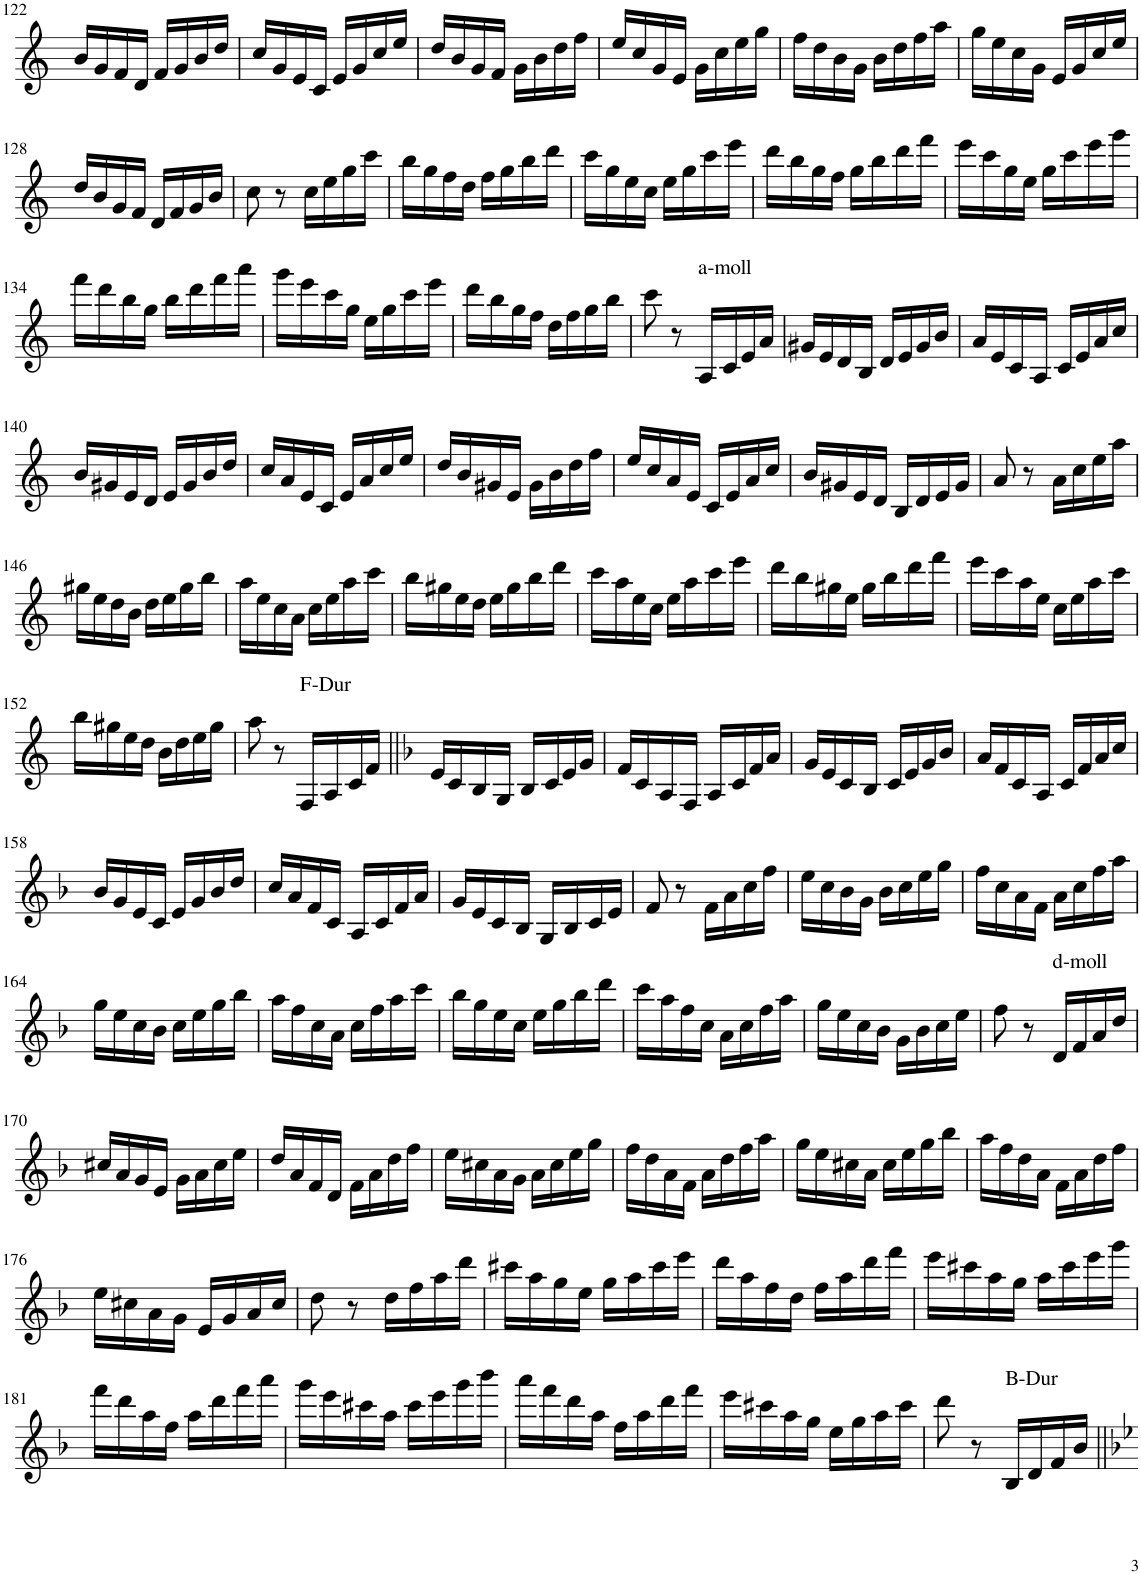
**kern
*part1
*staff1
*I"B Klarinette
*I'B Kl.
!!LO:PB:g=z
*clefG2
*Trd1c2
*k[]
*M2/4
=122
16b/LL
16g/
16f/
16d/JJ
16f/LL
16g/
16b/
16dd/JJ
=123
16cc/LL
16g/
16e/
16c/JJ
16e/LL
16g/
16cc/
16ee/JJ
=124
16dd/LL
16b/
16g/
16f/JJ
16g\LL
16b\
16dd\
16ff\JJ
=125
16ee/LL
16cc/
16g/
16e/JJ
16g\LL
16cc\
16ee\
16gg\JJ
=126
16ff\LL
16dd\
16b\
16g\JJ
16b\LL
16dd\
16ff\
16aa\JJ
=127
16gg\LL
16ee\
16cc\
16g\JJ
16e/LL
16g/
16cc/
16ee/JJ
!!LO:LB:g=z
=128
16dd/LL
16b/
16g/
16f/JJ
16d/LL
16f/
16g/
16b/JJ
=129
8cc\
8r
16cc\LL
16ee\
16gg\
16ccc\JJ
=130
16bb\LL
16gg\
16ff\
16dd\JJ
16ff\LL
16gg\
16bb\
16ddd\JJ
=131
16ccc\LL
16gg\
16ee\
16cc\JJ
16ee\LL
16gg\
16ccc\
16eee\JJ
=132
16ddd\LL
16bb\
16gg\
16ff\JJ
16gg\LL
16bb\
16ddd\
16fff\JJ
=133
16eee\LL
16ccc\
16gg\
16ee\JJ
16gg\LL
16ccc\
16eee\
16ggg\JJ
!!LO:LB:g=z
=134
16fff\LL
16ddd\
16bb\
16gg\JJ
16bb\LL
16ddd\
16fff\
16aaa\JJ
=135
16ggg\LL
16eee\
16ccc\
16gg\JJ
16ee\LL
16gg\
16ccc\
16eee\JJ
=136
16ddd\LL
16bb\
16gg\
16ff\JJ
16dd\LL
16ff\
16gg\
16bb\JJ
=137
8ccc\
8r
!LO:TX:a:t=a-moll
16A/LL
16c/
16e/
16a/JJ
=138
16g#X/LL
16e/
16d/
16B/JJ
16d/LL
16e/
16g#/
16b/JJ
=139
16a/LL
16e/
16c/
16A/JJ
16c/LL
16e/
16a/
16cc/JJ
!!LO:LB:g=z
=140
16b/LL
16g#X/
16e/
16d/JJ
16e/LL
16g#/
16b/
16dd/JJ
=141
16cc/LL
16a/
16e/
16c/JJ
16e/LL
16a/
16cc/
16ee/JJ
=142
16dd/LL
16b/
16g#X/
16e/JJ
16g#\LL
16b\
16dd\
16ff\JJ
=143
16ee/LL
16cc/
16a/
16e/JJ
16c/LL
16e/
16a/
16cc/JJ
=144
16b/LL
16g#X/
16e/
16d/JJ
16B/LL
16d/
16e/
16g#/JJ
=145
8a/
8r
16a\LL
16cc\
16ee\
16aa\JJ
!!LO:LB:g=z
=146
16gg#X\LL
16ee\
16dd\
16b\JJ
16dd\LL
16ee\
16gg#\
16bb\JJ
=147
16aa\LL
16ee\
16cc\
16a\JJ
16cc\LL
16ee\
16aa\
16ccc\JJ
=148
16bb\LL
16gg#X\
16ee\
16dd\JJ
16ee\LL
16gg#\
16bb\
16ddd\JJ
=149
16ccc\LL
16aa\
16ee\
16cc\JJ
16ee\LL
16aa\
16ccc\
16eee\JJ
=150
16ddd\LL
16bb\
16gg#X\
16ee\JJ
16gg#\LL
16bb\
16ddd\
16fff\JJ
=151
16eee\LL
16ccc\
16aa\
16ee\JJ
16cc\LL
16ee\
16aa\
16ccc\JJ
!!LO:LB:g=z
=152
16bb\LL
16gg#X\
16ee\
16dd\JJ
16b\LL
16dd\
16ee\
16gg#\JJ
=153
8aa\
8r
!LO:TX:a:t=F-Dur
16F/LL
16A/
16c/
16f/JJ
=154||
*k[b-]
16e/LL
16c/
16B-/
16G/JJ
16B-/LL
16c/
16e/
16g/JJ
=155
16f/LL
16c/
16A/
16F/JJ
16A/LL
16c/
16f/
16a/JJ
=156
16g/LL
16e/
16c/
16B-/JJ
16c/LL
16e/
16g/
16b-/JJ
=157
16a/LL
16f/
16c/
16A/JJ
16c/LL
16f/
16a/
16cc/JJ
!!LO:LB:g=z
=158
16b-/LL
16g/
16e/
16c/JJ
16e/LL
16g/
16b-/
16dd/JJ
=159
16cc/LL
16a/
16f/
16c/JJ
16A/LL
16c/
16f/
16a/JJ
=160
16g/LL
16e/
16c/
16B-/JJ
16G/LL
16B-/
16c/
16e/JJ
=161
8f/
8r
16f\LL
16a\
16cc\
16ff\JJ
=162
16ee\LL
16cc\
16b-\
16g\JJ
16b-\LL
16cc\
16ee\
16gg\JJ
=163
16ff\LL
16cc\
16a\
16f\JJ
16a\LL
16cc\
16ff\
16aa\JJ
!!LO:LB:g=z
=164
16gg\LL
16ee\
16cc\
16b-\JJ
16cc\LL
16ee\
16gg\
16bb-\JJ
=165
16aa\LL
16ff\
16cc\
16a\JJ
16cc\LL
16ff\
16aa\
16ccc\JJ
=166
16bb-\LL
16gg\
16ee\
16cc\JJ
16ee\LL
16gg\
16bb-\
16ddd\JJ
=167
16ccc\LL
16aa\
16ff\
16cc\JJ
16a\LL
16cc\
16ff\
16aa\JJ
=168
16gg\LL
16ee\
16cc\
16b-\JJ
16g\LL
16b-\
16cc\
16ee\JJ
=169
8ff\
8r
!LO:TX:a:t=d-moll
16d/LL
16f/
16a/
16dd/JJ
!!LO:LB:g=z
=170
16cc#X/LL
16a/
16g/
16e/JJ
16g\LL
16a\
16cc#\
16ee\JJ
=171
16dd/LL
16a/
16f/
16d/JJ
16f\LL
16a\
16dd\
16ff\JJ
=172
16ee\LL
16cc#X\
16a\
16g\JJ
16a\LL
16cc#\
16ee\
16gg\JJ
=173
16ff\LL
16dd\
16a\
16f\JJ
16a\LL
16dd\
16ff\
16aa\JJ
=174
16gg\LL
16ee\
16cc#X\
16a\JJ
16cc#\LL
16ee\
16gg\
16bb-\JJ
=175
16aa\LL
16ff\
16dd\
16a\JJ
16f\LL
16a\
16dd\
16ff\JJ
!!LO:LB:g=z
=176
16ee\LL
16cc#X\
16a\
16g\JJ
16e/LL
16g/
16a/
16cc#/JJ
=177
8dd\
8r
16dd\LL
16ff\
16aa\
16ddd\JJ
=178
16ccc#X\LL
16aa\
16gg\
16ee\JJ
16gg\LL
16aa\
16ccc#\
16eee\JJ
=179
16ddd\LL
16aa\
16ff\
16dd\JJ
16ff\LL
16aa\
16ddd\
16fff\JJ
=180
16eee\LL
16ccc#X\
16aa\
16gg\JJ
16aa\LL
16ccc#\
16eee\
16ggg\JJ
!!LO:LB:g=z
=181
16fff\LL
16ddd\
16aa\
16ff\JJ
16aa\LL
16ddd\
16fff\
16aaa\JJ
=182
16ggg\LL
16eee\
16ccc#X\
16aa\JJ
16ccc#\LL
16eee\
16ggg\
16bbb-\JJ
=183
16aaa\LL
16fff\
16ddd\
16aa\JJ
16ff\LL
16aa\
16ddd\
16fff\JJ
=184
16eee\LL
16ccc#X\
16aa\
16gg\JJ
16ee\LL
16gg\
16aa\
16ccc#\JJ
=185
8ddd\
8r
!LO:TX:a:t=B-Dur
16B-/LL
16d/
16f/
16b-/JJ
=||
*-
